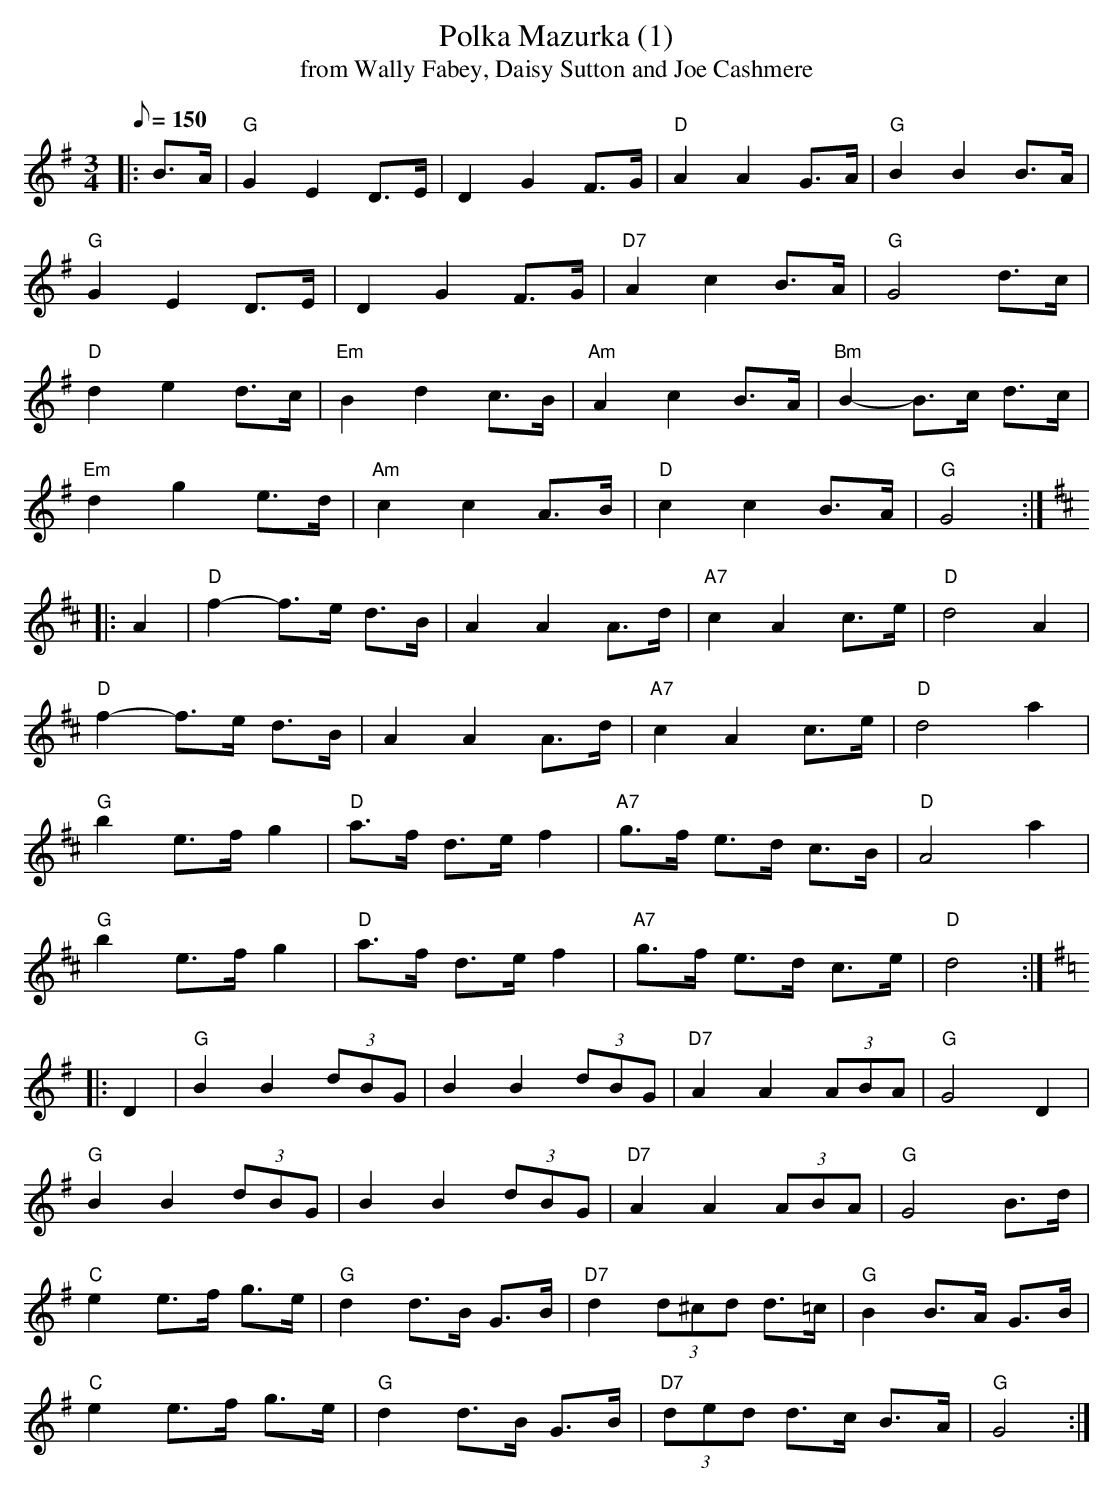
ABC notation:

X:1
T:Polka Mazurka (1)
T:from Wally Fabey, Daisy Sutton and Joe Cashmere
M:3/4
L:1/8
Q:150
K:G
V:1
|:B>A|"G"G2E2D>E|D2G2F>G|"D"A2A2G>A|"G"B2B2B>A|
"G"G2E2D>E|D2G2F>G|"D7"A2c2B>A|"G"G4d>c|
"D"d2e2d>c|"Em"B2d2c>B|"Am"A2c2B>A|"Bm"B2-B>c d>c|
"Em"d2g2e>d|"Am"c2c2A>B|"D"c2c2B>A|"G"G4:|
K:D
|:A2|"D"f2-f>e d>B|A2A2A>d|"A7"c2A2c>e|"D"d4A2|
"D"f2-f>e d>B|A2A2A>d|"A7"c2A2c>e|"D"d4a2|
"G"b2e>fg2|"D"a>f d>ef2|"A7"g>f e>d c>B|"D"A4a2|
"G"b2e>fg2|"D"a>f d>ef2|"A7"g>f e>d c>e|"D"d4:|
K:G
|:D2|"G"B2B2(3dBG|B2B2(3dBG|"D7"A2A2(3ABA|"G"G4D2|
"G"B2B2(3dBG|B2B2(3dBG|"D7"A2A2(3ABA|"G"G4B>d|
"C"e2e>f g>e|"G"d2 d>B G>B|"D7"d2 (3d^cd d>=c|"G"B2B>A G>B|
"C"e2e>f g>e|"G"d2 d>B G>B|"D7"(3ded d>c B>A|"G"G4:|
